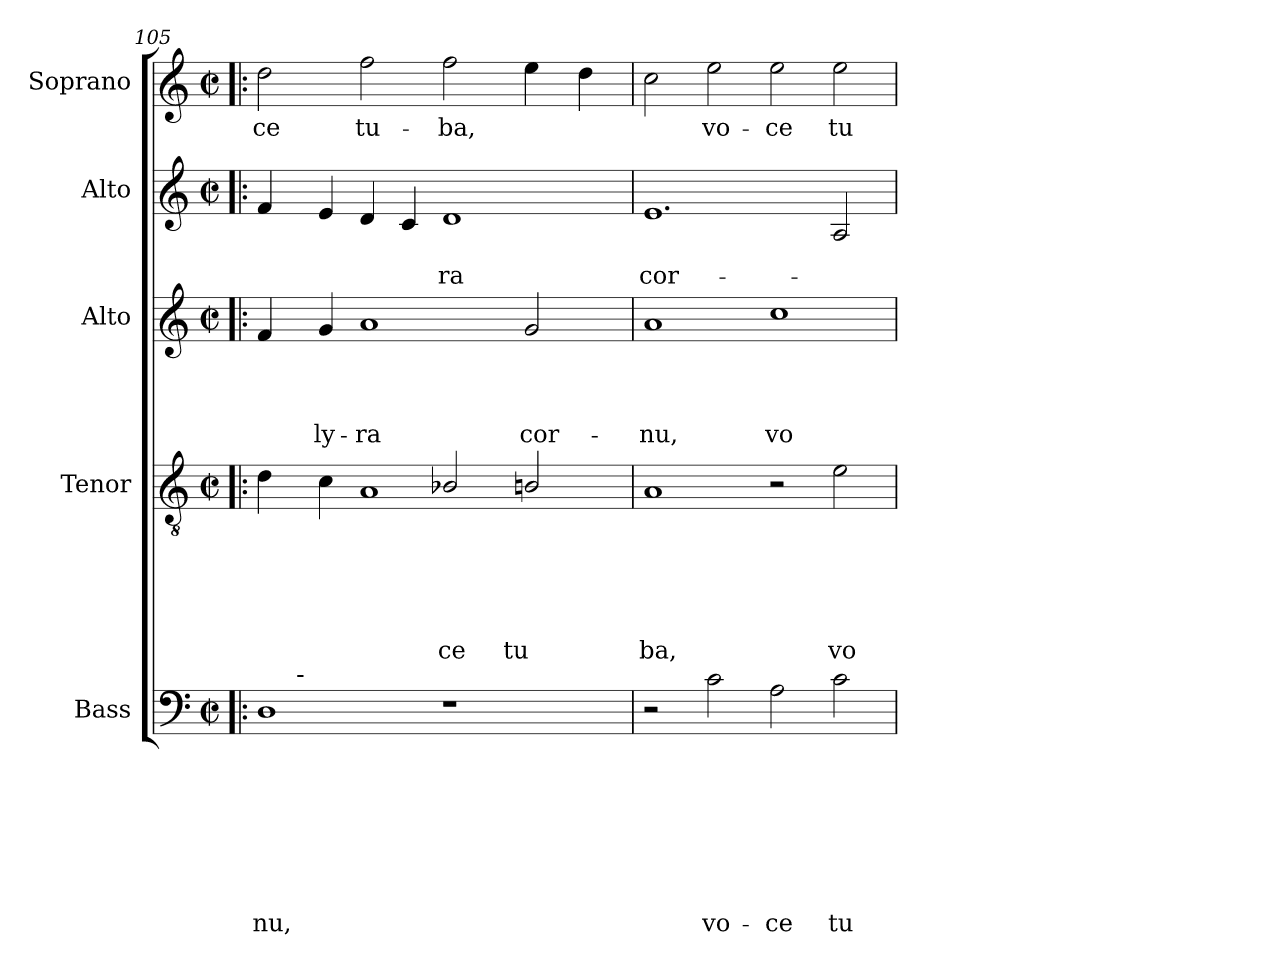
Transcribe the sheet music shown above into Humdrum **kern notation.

**kern	**text	**text	**text	**text	**text	**text	**text	**text	**kern	**text	**text	**text	**text	**text	**text	**kern	**text	**text	**text	**text	**kern	**text	**text	**kern	**text
*part5	*part5	*part5	*part5	*part5	*part5	*part5	*part5	*part5	*part4	*part4	*part4	*part4	*part4	*part4	*part4	*part3	*part3	*part3	*part3	*part3	*part2	*part2	*part2	*part1	*part1
*staff5	*staff5	*staff5	*staff5	*staff5	*staff5	*staff5	*staff5	*staff5	*staff4	*staff4	*staff4	*staff4	*staff4	*staff4	*staff4	*staff3	*staff3	*staff3	*staff3	*staff3	*staff2	*staff2	*staff2	*staff1	*staff1
*I"Bass	*	*	*	*	*	*	*	*	*I"Tenor	*	*	*	*	*	*	*I"Alto	*	*	*	*	*I"Alto	*	*	*I"Soprano	*
*I'B.	*	*	*	*	*	*	*	*	*I'T.	*	*	*	*	*	*	*I'A.	*	*	*	*	*I'A.	*	*	*I'S.	*
!!LO:PB:g=z
*clefF4	*	*	*	*	*	*	*	*	*clefGv2	*	*	*	*	*	*	*clefG2	*	*	*	*	*clefG2	*	*	*clefG2	*
*k[]	*	*	*	*	*	*	*	*	*k[]	*	*	*	*	*	*	*k[]	*	*	*	*	*k[]	*	*	*k[]	*
*C:	*	*	*	*	*	*	*	*	*C:	*	*	*	*	*	*	*C:	*	*	*	*	*C:	*	*	*C:	*
*M2/2	*	*	*	*	*	*	*	*	*M2/2	*	*	*	*	*	*	*M2/2	*	*	*	*	*M2/2	*	*	*M2/2	*
*met(c|)	*	*	*	*	*	*	*	*	*met(c|)	*	*	*	*	*	*	*met(c|)	*	*	*	*	*met(c|)	*	*	*met(c|)	*
=105!|:	=105!|:	=105!|:	=105!|:	=105!|:	=105!|:	=105!|:	=105!|:	=105!|:	=105!|:	=105!|:	=105!|:	=105!|:	=105!|:	=105!|:	=105!|:	=105!|:	=105!|:	=105!|:	=105!|:	=105!|:	=105!|:	=105!|:	=105!|:	=105!|:	=105!|:
!	!	!	!	!	!	!	!	!LO:LY:b	!	!	!	!	!	!	!	!	!	!	!	!	!	!	!	!	!LO:LY:b:rj
*^	*	*	*	*	*	*	*	*	*^	*	*	*	*	*	*	*	*	*	*	*	*	*	*	*	*
1D	8ryy	.	.	.	.	.	.	.	-nu,	4d\	1ryy	.	.	.	.	.	.	4f/	.	.	.	.	4f/	.	.	2dd\	-ce
.	32ryy	.	.	.	.	.	.	.	.	.	.	.	.	.	.	.	.	.	.	.	.	.	.	.	.	.	.
!	!LO:TX:a:t=-	!	!	!	!	!	!	!	!	!	!	!	!	!	!	!	!	!	!	!	!	!	!	!	!	!	!
.	1ryy	.	.	.	.	.	.	.	.	.	.	.	.	.	.	.	.	.	.	.	.	.	.	.	.	.	.
!	!	!	!	!	!	!	!	!	!	!	!	!	!	!	!	!	!	!	!	!	!	!LO:LY:b:rj	!	!	!	!	!
.	.	.	.	.	.	.	.	.	.	4c\	.	.	.	.	.	.	.	4g/	.	.	.	ly-	4e/	.	.	.	.
!	!	!	!	!	!	!	!	!	!	!	!	!	!	!	!	!	!	!	!	!	!	!LO:LY:b:rj	!	!	!	!	!LO:LY:b:rj
.	.	.	.	.	.	.	.	.	.	1A	.	.	.	.	.	.	.	1a	.	.	.	-ra	4d/	.	.	2ff\	tu-
.	.	.	.	.	.	.	.	.	.	.	.	.	.	.	.	.	.	.	.	.	.	.	4c/	.	.	.	.
!	!	!	!	!	!	!	!	!	!	!	!	!	!	!	!	!	!LO:LY:b:rj	!	!	!	!	!	!	!	!LO:LY:b	!	!LO:LY:b:rj
1r	.	.	.	.	.	.	.	.	.	.	2B-X/	.	.	.	.	.	-ce	.	.	.	.	.	1d	.	-ra	2ff\	-ba,
.	2ryy	.	.	.	.	.	.	.	.	.	.	.	.	.	.	.	.	.	.	.	.	.	.	.	.	.	.
!	!	!	!	!	!	!	!	!	!	!	!	!	!	!	!	!	!LO:LY:b:rj	!	!	!	!	!LO:LY:b:rj	!	!	!	!	!
.	.	.	.	.	.	.	.	.	.	2ryy	2B/	.	.	.	.	.	tu-	2g/	.	.	.	cor-	.	.	.	4ee\	.
.	4ryy	.	.	.	.	.	.	.	.	.	.	.	.	.	.	.	.	.	.	.	.	.	.	.	.	.	.
.	.	.	.	.	.	.	.	.	.	.	.	.	.	.	.	.	.	.	.	.	.	.	.	.	.	4dd\	.
.	16.ryy	.	.	.	.	.	.	.	.	.	.	.	.	.	.	.	.	.	.	.	.	.	.	.	.	.	.
=106	=106	=106	=106	=106	=106	=106	=106	=106	=106	=106	=106	=106	=106	=106	=106	=106	=106	=106	=106	=106	=106	=106	=106	=106	=106	=106	=106
!	!	!	!	!	!	!	!	!	!	!	!	!	!	!	!	!	!LO:LY:b:rj	!	!	!	!	!LO:LY:b:rj	!	!	!LO:LY:b	!	!
*v	*v	*	*	*	*	*	*	*	*	*	*	*	*	*	*	*	*	*	*	*	*	*	*	*	*	*	*
*	*	*	*	*	*	*	*	*	*v	*v	*	*	*	*	*	*	*	*	*	*	*	*	*	*	*	*
2r	.	.	.	.	.	.	.	.	1A	.	.	.	.	.	-ba,	1a	.	.	.	-nu,	1.e	.	cor-	2cc\	.
!	!	!	!	!	!	!	!	!LO:LY:b	!	!	!	!	!	!	!	!	!	!	!	!	!	!	!	!	!LO:LY:b:rj
2c\	.	.	.	.	.	.	.	vo-	.	.	.	.	.	.	.	.	.	.	.	.	.	.	.	2ee\	vo-
!	!	!	!	!	!	!	!	!LO:LY:b	!	!	!	!	!	!	!	!	!	!	!	!LO:LY:b:rj	!	!	!	!	!LO:LY:b:rj
2A\	.	.	.	.	.	.	.	-ce	2r	.	.	.	.	.	.	1cc	.	.	.	vo-	.	.	.	2ee\	-ce
!	!	!	!	!	!	!	!	!LO:LY:b	!	!	!	!	!	!	!LO:LY:b:rj	!	!	!	!	!	!	!	!	!	!LO:LY:b:rj
2c\	.	.	.	.	.	.	.	tu-	2e\	.	.	.	.	.	vo-	.	.	.	.	.	2A/	.	.	2ee\	tu-
=	=	=	=	=	=	=	=	=	=	=	=	=	=	=	=	=	=	=	=	=	=	=	=	=	=
*-	*-	*-	*-	*-	*-	*-	*-	*-	*-	*-	*-	*-	*-	*-	*-	*-	*-	*-	*-	*-	*-	*-	*-	*-	*-
